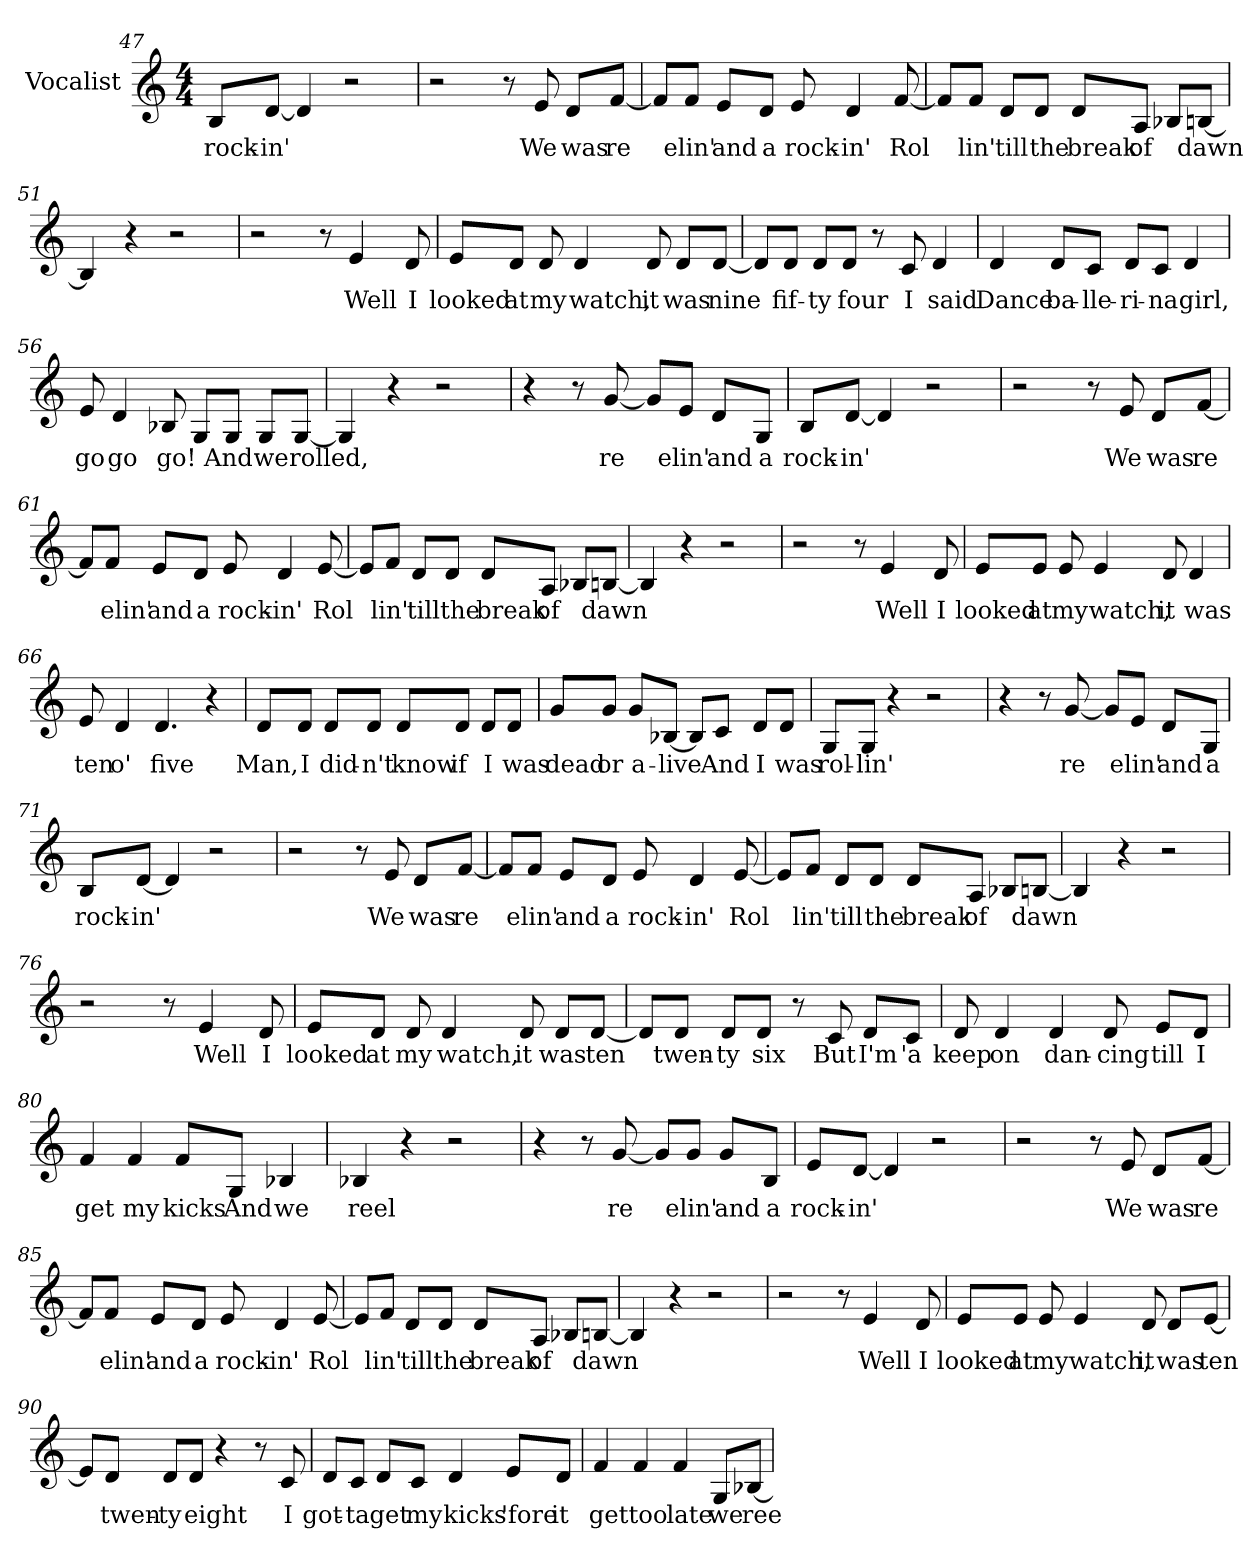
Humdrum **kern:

**kern	**text
*part1	*part1
*staff1	*staff1
*I"Vocalist	*
*clefG2	*
*M4/4	*
=47	=47
8B/L	rock-
[8d/J	-in'
4d]	_
2r	.
=48	=48
2r	.
8r	.
8e	We
8d/L	was
[8f/J	re-
=49	=49
8f/L]	_
8f/J	-elin'
8e/L	and
8d/J	a
8e	rock-
4d	-in'
[8f	Rol-
=50	=50
8f/L]	_
8f/J	-lin'
8d/L	till
8d/J	the
8d/L	break
8A/J	of
8B-X/L	_
[8Bn/J	dawn
=51	=51
4B]	_
4r	.
2r	.
=52	=52
2r	.
8r	.
4e	Well
8d	I
=53	=53
8e/L	looked
8d/J	at
8d	my
4d	watch,
8d	it
8d/L	was
[8d/J	nine
=54	=54
8d/L]	_
8d/J	fif-
8d/L	-ty
8d/J	four
8r	.
8c	I
4d	said
=55	=55
4d	Dance
8d/L	ba-
8c/J	-lle-
8d/L	-ri-
8c/J	-na
4d	girl,
=56	=56
8e	go
4d	go
8B-X	go!
8G/L	_
8G/J	And
8G/L	we
[8G/J	rolled,
=57	=57
4G]	_
4r	.
2r	.
=58	=58
4r	.
8r	.
[8g	re-
8g/L]	_
8e/J	-elin'
8d/L	and
8G/J	a
=59	=59
8B/L	rock-
[8d/J	-in'
4d]	_
2r	.
=60	=60
2r	.
8r	.
8e	We
8d/L	was
[8f/J	re-
=61	=61
8f/L]	_
8f/J	-elin'
8e/L	and
8d/J	a
8e	rock-
4d	-in'
[8e	Rol-
=62	=62
8e/L]	_
8f/J	-lin'
8d/L	till
8d/J	the
8d/L	break
8A/J	of
8B-X/L	_
[8Bn/J	dawn
=63	=63
4B]	_
4r	.
2r	.
=64	=64
2r	.
8r	.
4e	Well
8d	I
=65	=65
8e/L	looked
8e/J	at
8e	my
4e	watch,
8d	it
4d	was
=66	=66
8e	ten
4d	o'
4.d	five
4r	.
=67	=67
8d/L	Man,
8d/J	I
8d/L	did-
8d/J	-n't
8d/L	know
8d/J	if
8d/L	I
8d/J	was
=68	=68
8g/L	dead
8g/J	or
8g/L	a-
[8B-X/J	-live
8B-/L]	_
8c/J	And
8d/L	I
8d/J	was
=69	=69
8G/L	rol-
8G/J	-lin'
4r	.
2r	.
=70	=70
4r	.
8r	.
[8g	re-
8g/L]	_
8e/J	-elin'
8d/L	and
8G/J	a
=71	=71
8B/L	rock-
[8d/J	-in'
4d]	_
2r	.
=72	=72
2r	.
8r	.
8e	We
8d/L	was
[8f/J	re-
=73	=73
8f/L]	_
8f/J	-elin'
8e/L	and
8d/J	a
8e	rock-
4d	-in'
[8e	Rol-
=74	=74
8e/L]	_
8f/J	-lin'
8d/L	till
8d/J	the
8d/L	break
8A/J	of
8B-X/L	_
[8Bn/J	dawn
=75	=75
4B]	_
4r	.
2r	.
=76	=76
2r	.
8r	.
4e	Well
8d	I
=77	=77
8e/L	looked
8d/J	at
8d	my
4d	watch,
8d	it
8d/L	was
[8d/J	ten
=78	=78
8d/L]	_
8d/J	twen-
8d/L	-ty
8d/J	six
8r	.
8c	But
8d/L	I'm
8c/J	'a
=79	=79
8d	keep
4d	on
4d	dan-
8d	-cing
8e/L	till
8d/J	I
=80	=80
4f	get
4f	my
8f/L	kicks
8G/J	And
4B-X	we
=81	=81
4B-X	reel
4r	.
2r	.
=82	=82
4r	.
8r	.
[8g	re-
8g/L]	_
8g/J	-elin'
8g/L	and
8B/J	a
=83	=83
8e/L	rock-
[8d/J	-in'
4d]	_
2r	.
=84	=84
2r	.
8r	.
8e	We
8d/L	was
[8f/J	re-
=85	=85
8f/L]	_
8f/J	-elin'
8e/L	and
8d/J	a
8e	rock-
4d	-in'
[8e	Rol-
=86	=86
8e/L]	_
8f/J	-lin'
8d/L	till
8d/J	the
8d/L	break
8A/J	of
8B-X/L	_
[8Bn/J	dawn
=87	=87
4B]	_
4r	.
2r	.
=88	=88
2r	.
8r	.
4e	Well
8d	I
=89	=89
8e/L	looked
8e/J	at
8e	my
4e	watch,
8d	it
8d/L	was
[8e/J	ten
=90	=90
8e/L]	_
8d/J	twen-
8d/L	-ty
8d/J	eight
4r	.
8r	.
8c	I
=91	=91
8d/L	got-
8c/J	-ta
8d/L	get
8c/J	my
4d	kicks
8e/L	'fore
8d/J	it
=92	=92
4f	get
4f	too
4f	late
8G/L	we
[8B-X/J	ree-
=	=
*-	*-
